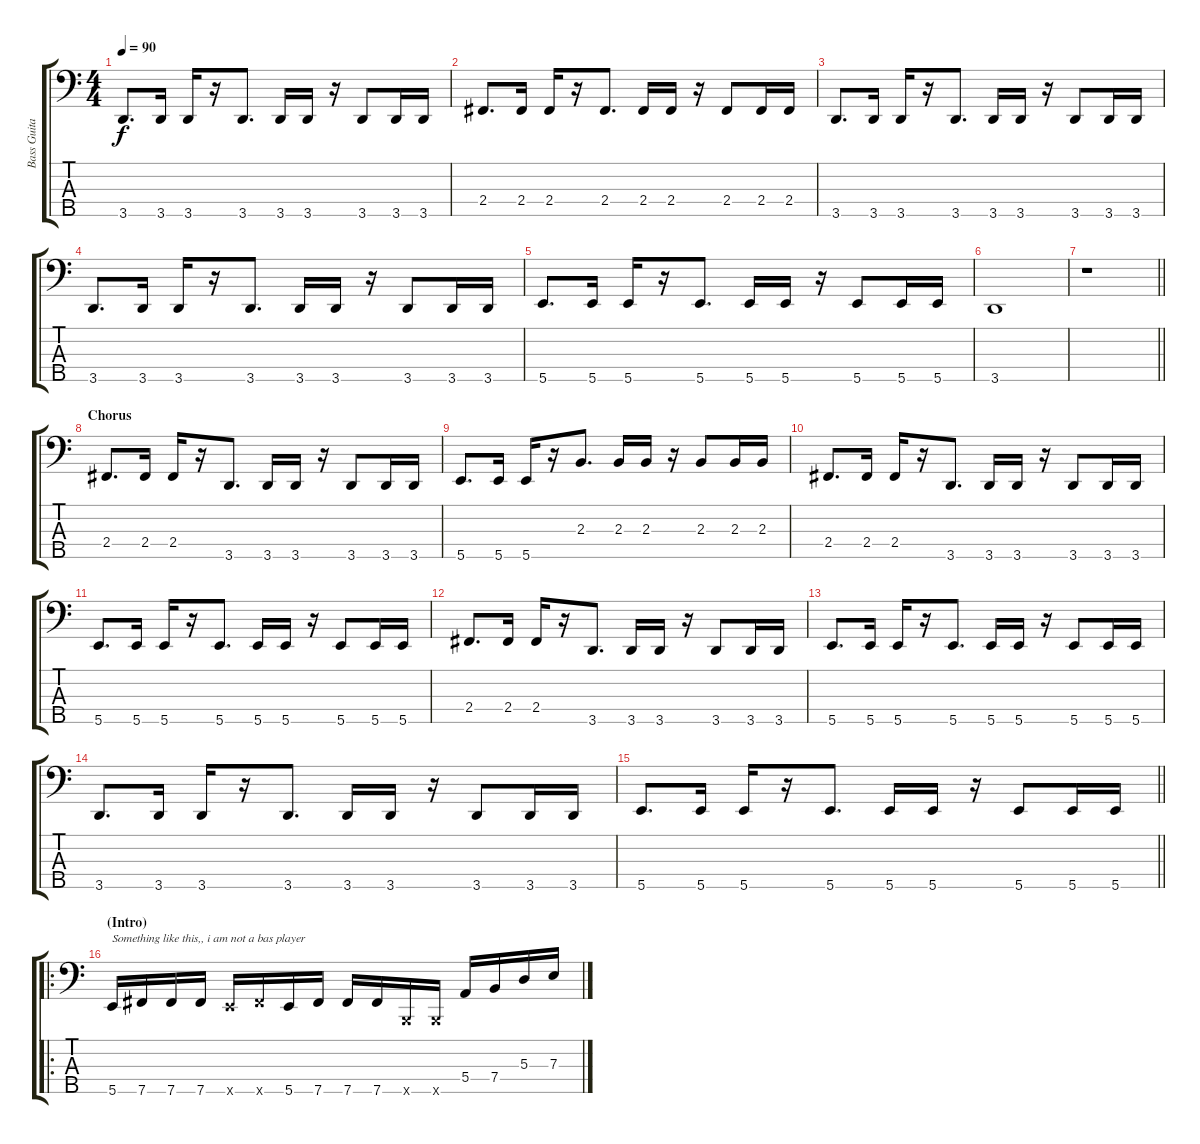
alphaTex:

\track ("Bass Guitar" "Bass Guita") {instrument electricbassfinger}
\staff {score tabs}
\tuning (G2 D2 A1 E1 B0) {hide}
\ts (4 4)
\tempo 90
\clef f4
\ks c
3.5.8{d dy f} 3.5.16 3.5.16 r.16 3.5.8{d} 3.5.16 3.5.16 r.16 3.5.8 3.5.16 3.5.16 |
2.4.8{d} 2.4.16 2.4.16 r.16 2.4.8{d} 2.4.16 2.4.16 r.16 2.4.8 2.4.16 2.4.16 |
3.5.8{d} 3.5.16 3.5.16 r.16 3.5.8{d} 3.5.16 3.5.16 r.16 3.5.8 3.5.16 3.5.16 |
3.5.8{d} 3.5.16 3.5.16 r.16 3.5.8{d} 3.5.16 3.5.16 r.16 3.5.8 3.5.16 3.5.16 |
5.5.8{d} 5.5.16 5.5.16 r.16 5.5.8{d} 5.5.16 5.5.16 r.16 5.5.8 5.5.16 5.5.16 |
3.5.1 |
\barLineRight lightlight
r.1 |
\section ("" "Chorus")
2.4.8{d} 2.4.16 2.4.16 r.16 3.5.8{d} 3.5.16 3.5.16 r.16 3.5.8 3.5.16 3.5.16 |
5.5.8{d} 5.5.16 5.5.16 r.16 2.3.8{d} 2.3.16 2.3.16 r.16 2.3.8 2.3.16 2.3.16 |
2.4.8{d} 2.4.16 2.4.16 r.16 3.5.8{d} 3.5.16 3.5.16 r.16 3.5.8 3.5.16 3.5.16 |
5.5.8{d} 5.5.16 5.5.16 r.16 5.5.8{d} 5.5.16 5.5.16 r.16 5.5.8 5.5.16 5.5.16 |
2.4.8{d} 2.4.16 2.4.16 r.16 3.5.8{d} 3.5.16 3.5.16 r.16 3.5.8 3.5.16 3.5.16 |
5.5.8{d} 5.5.16 5.5.16 r.16 5.5.8{d} 5.5.16 5.5.16 r.16 5.5.8 5.5.16 5.5.16 |
3.5.8{d} 3.5.16 3.5.16 r.16 3.5.8{d} 3.5.16 3.5.16 r.16 3.5.8 3.5.16 3.5.16 |
\barLineRight lightlight
5.5.8{d} 5.5.16 5.5.16 r.16 5.5.8{d} 5.5.16 5.5.16 r.16 5.5.8 5.5.16 5.5.16 |
\ro
\section ("" "(Intro)")
5.5.16{txt "Something like this,, i am not a bas player "} 7.5.16 7.5.16 7.5.16 5.5{x}.16 7.5{x}.16 5.5.16 7.5.16 7.5.16 7.5.16 0.5{x}.16 0.5{x}.16 5.4.16 7.4.16 5.3.16 7.3.16
